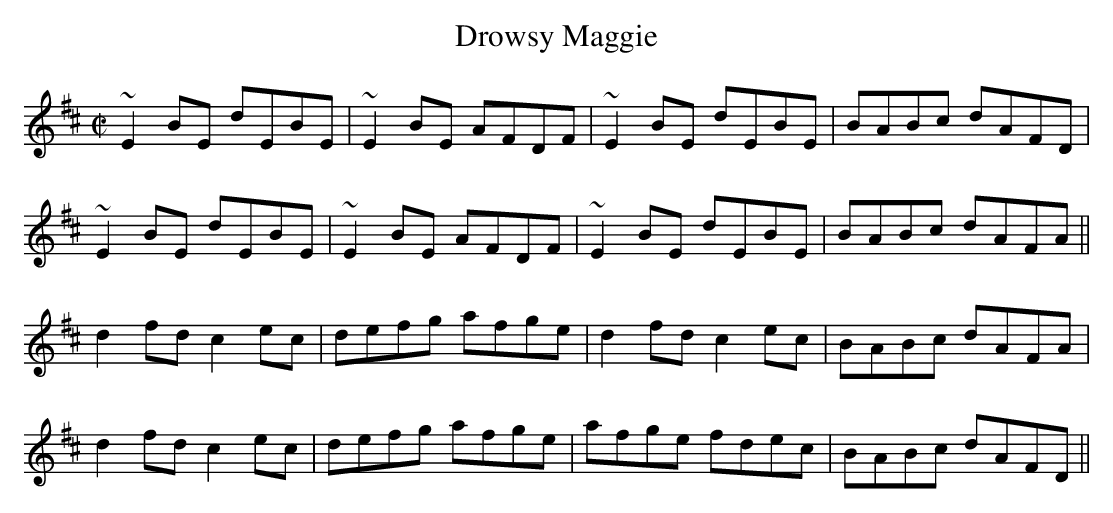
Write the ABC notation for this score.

X:1
T:Drowsy Maggie
M:C|
E:7
K:D
~E2 BE dEBE|~E2BE AFDF|~E2 BE dEBE|BABc dAFD|
~E2 BE dEBE|~E2BE AFDF|~E2 BE dEBE|BABc dAFA||
d2 fd c2 ec|defg afge|d2 fd c2 ec|BABc dAFA|
d2 fd c2 ec|defg afge|afge fdec|BABc dAFD||
